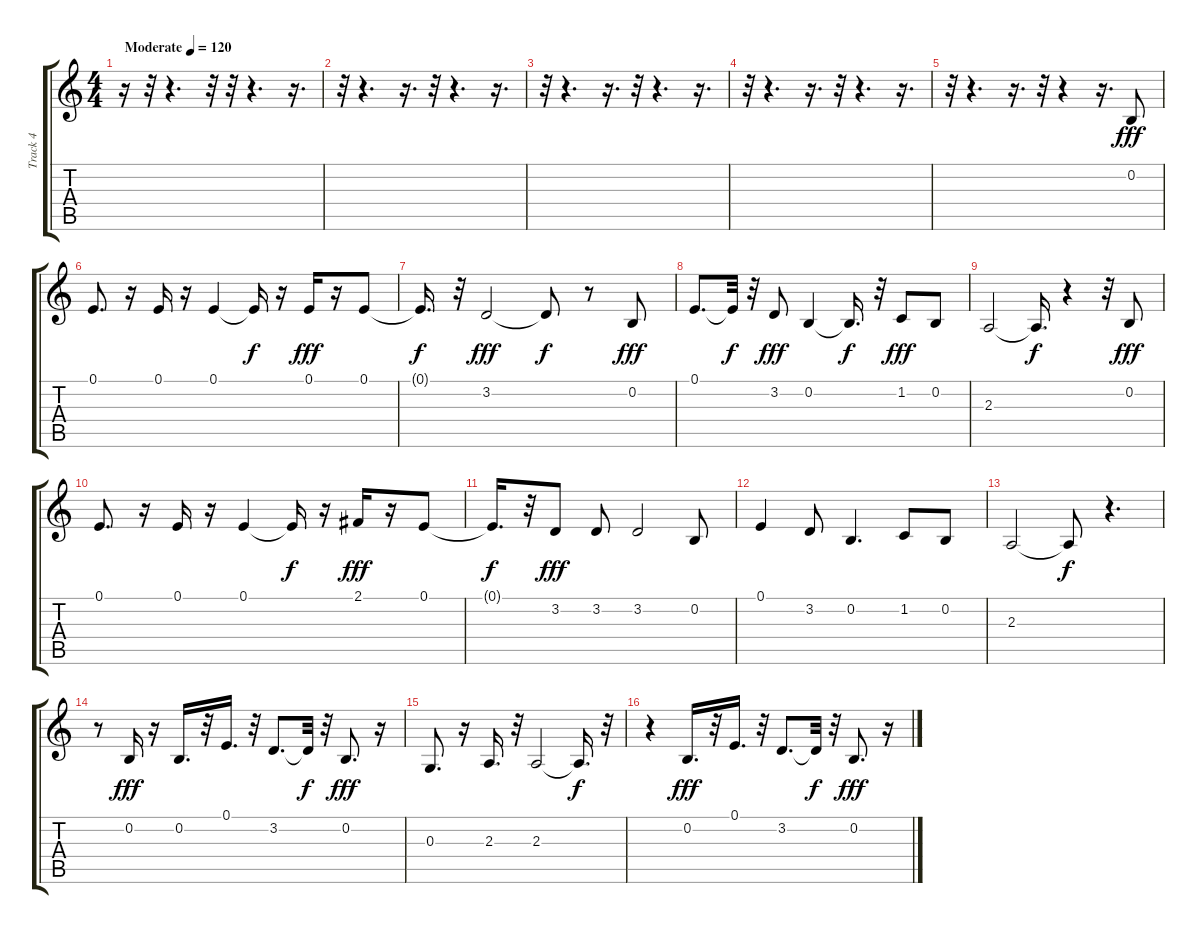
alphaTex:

\track ("Track 4" "Track 4") {instrument oboe}
\staff {score tabs}
\tuning (E4 B3 G3 D3 A2 E2) {hide}
\ts (4 4)
\tempo (120 "Moderate")
\clef g2
\ks c
r.16{dy fff instrument oboe} r.32 r.4{d} r.32 r.32 r.4{d} r.16{d} |
r.32 r.4{d} r.16{d} r.32 r.4{d} r.16{d} |
r.32 r.4{d} r.16{d} r.32 r.4{d} r.16{d} |
r.32 r.4{d} r.16{d} r.32 r.4{d} r.16{d} |
r.32 r.4{d} r.16{d} r.32 r.4 r.16{d} 0.2.8 |
0.1.8{d} r.16 0.1.16 r.16 0.1.4 0.1{t}.16{dy f} r.16 0.1.16{dy fff} r.16 0.1.8 |
0.1{t}.16{d dy f} r.32 3.2.2{dy fff} 3.2{t}.8{dy f} r.8 0.2.8{dy fff} |
0.1.8{d} 0.1{t}.32{dy f} r.32 3.2.8{dy fff} 0.2.4 0.2{t}.16{d dy f} r.32 1.2.8{dy fff} 0.2.8 |
2.3.2 2.3{t}.16{d dy f} r.4 r.32 0.2.8{dy fff} |
0.1.8{d} r.16 0.1.16 r.16 0.1.4 0.1{t}.16{dy f} r.16 2.1.16{dy fff} r.16 0.1.8 |
0.1{t}.16{d dy f} r.32 3.2.8{dy fff} 3.2.8 3.2.2 0.2.8 |
0.1.4 3.2.8 0.2.4{d} 1.2.8 0.2.8 |
2.3.2 2.3{t}.8{dy f} r.4{d} |
r.8 0.2.16{dy fff} r.16 0.2.16{d} r.32 0.1.16{d} r.32 3.2.8{d} 3.2{t}.32{dy f} r.32 0.2.8{d dy fff} r.16 |
0.3.8{d} r.16 2.3.16{d} r.32 2.3.2 2.3{t}.16{d dy f} r.32 |
r.4 0.2.16{d dy fff} r.32 0.1.16{d} r.32 3.2.8{d} 3.2{t}.32{dy f} r.32 0.2.8{d dy fff} r.16
